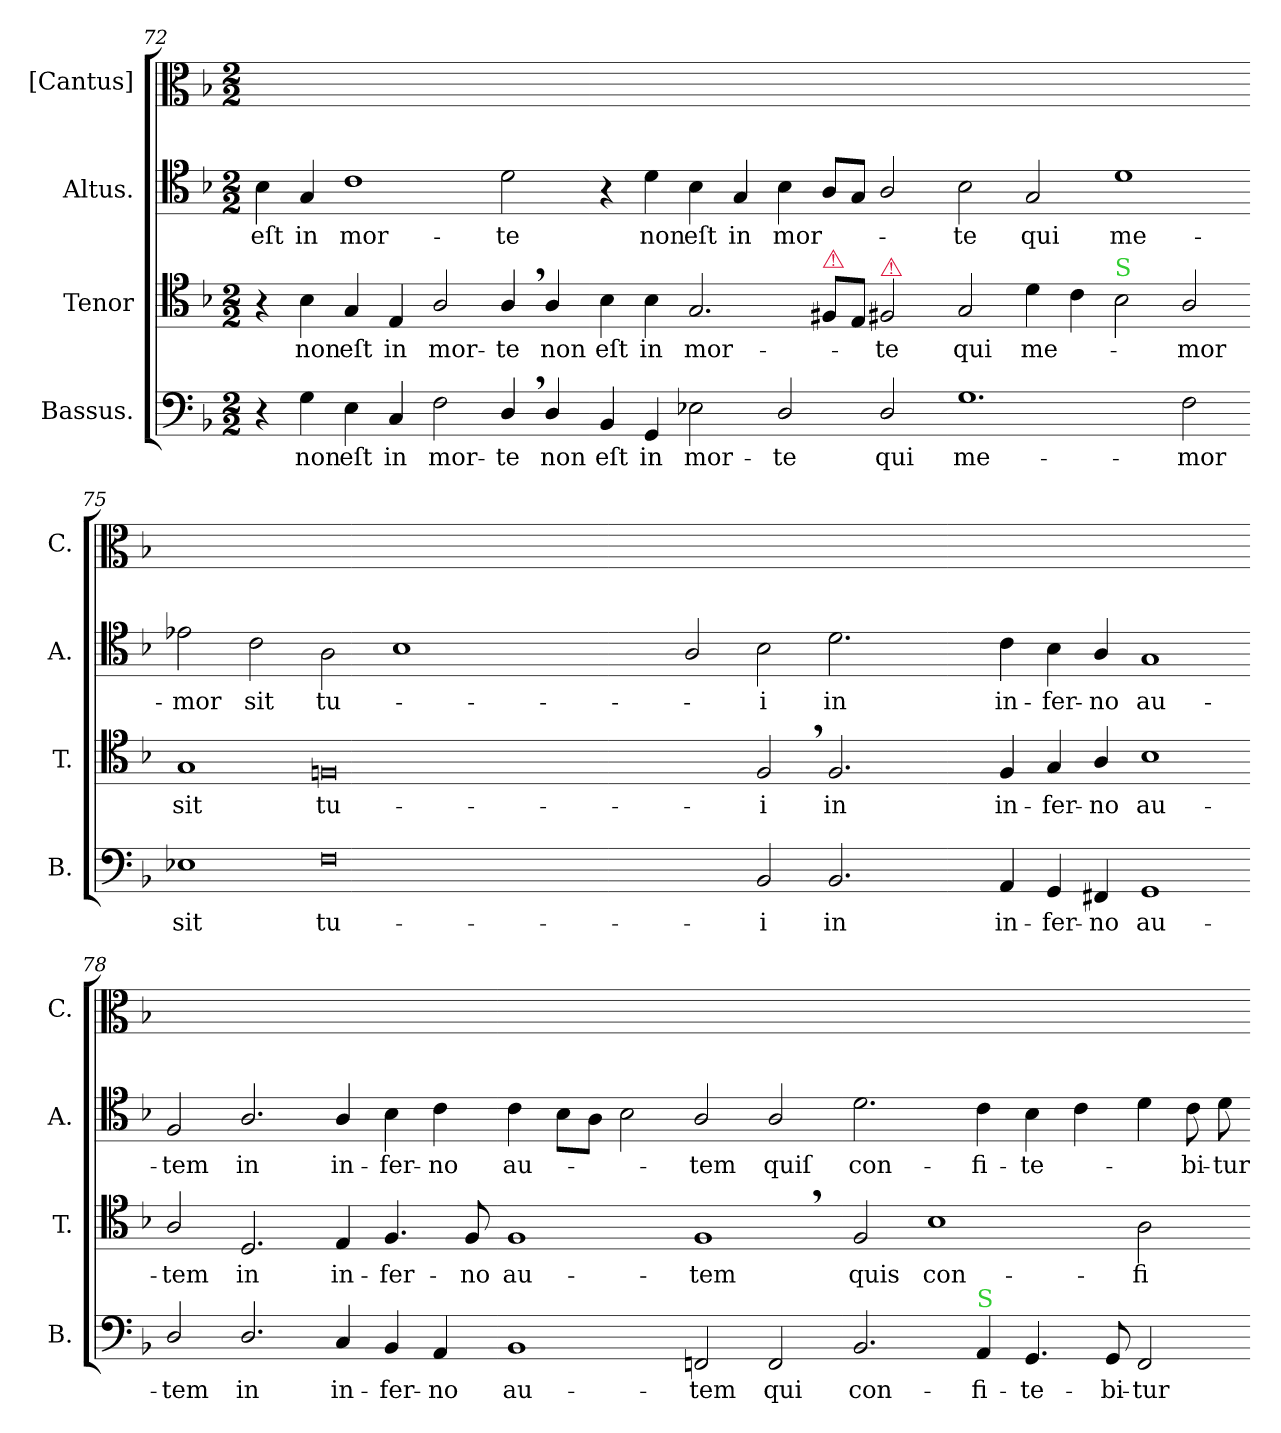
**kern	**text	**kern	**text	**kern	**text	**kern
*part4	*part4	*part3	*part3	*part2	*part2	*part1
*staff4	*staff4	*staff3	*staff3	*staff2	*staff2	*staff1
*I"Bassus.	*	*I"Tenor	*	*I"Altus.	*	*I"[Cantus]
*I'B.	*	*I'T.	*	*I'A.	*	*I'C.
*clefF4	*	*clefC4	*	*clefC4	*	*clefC3
*k[b-]	*	*k[b-]	*	*k[b-]	*	*k[b-]
*F:	*	*F:	*	*F:	*	*F:
*M2/2	*	*M2/2	*	*M2/2	*	*M2/2
=72	=72	=72	=72	=72	=72	=72
4r	.	4r	.	4B-\	eſt	0ryy
4G\	non	4B-\	non	4G/	in	.
4E\	eſt	4G/	eſt	1c\	mor-	.
4C/	in	4E/	in	.	.	.
2F\	mor-	2A/	mor-	.	.	.
4D,</	-te	4A,</	-te	2d\	-te	.
4D/	non	4A/	non	.	.	.
=73-	=73-	=73-	=73-	=73-	=73-	=73-
4BB-/	eſt	4B-\	eſt	4r	.	0ryy
4GG/	in	4B-\	in	4d\	non	.
2E-X\	mor-	2.G/	mor-	4B-\	eſt	.
.	.	.	.	4G/	in	.
2D/	-te	.	.	4B-\	mor-	.
!	!	!LO:TX:a:color=crimson:t=⚠	!	!	!	!
.	.	8F#X/L	.	8A/L	.	.
.	.	8E/J	.	8G/J	.	.
!	!	!LO:TX:a:color=crimson:t=⚠	!	!	!	!
2D/	qui	2F#X/	-te	2A/	.	.
=74-	=74-	=74-	=74-	=74-	=74-	=74-
1.G\	me-	2G/	qui	2B-\	-te	0ryy
.	.	4d\	me-	2G/	qui	.
.	.	4c\	.	.	.	.
!	!	!LO:TX:a:color=limegreen:t=S	!	!	!	!
.	.	2B-\	.	1d\	me-	.
2F\	-mor	2A/	-mor	.	.	.
=75-	=75-	=75-	=75-	=75-	=75-	=75-
1E-X\	sit	1G/	sit	2e-X\	-mor	0ryy
.	.	.	.	2c\	sit	.
0F\	tu-	0Fn/	tu-	2A\	tu-	.
.	.	.	.	1B-\	.	.
.	.	.	.	.	.	1ryy
.	.	.	.	2ryy	.	.
=76-	=76-	=76-	=76-	=76-	=76-	=76-
1ryy	.	1ryy	.	2ryy	.	0ryy
.	.	.	.	2A/	.	.
2BB-/	-i	2F,</	-i	2B-\	-i	.
2.BB-/	in	2.F/	in	2.d\	in	.
.	.	.	.	.	.	4ryy
=77-	=77-	=77-	=77-	=77-	=77-	=77-
4ryy	.	4ryy	.	4ryy	.	0ryy
4AA/	in-	4F/	in-	4c\	in-	.
4GG/	-fer-	4G/	-fer-	4B-\	-fer-	.
4FF#X/	-no	4A/	-no	4A/	-no	.
1GG/	au-	1B-\	au-	1G/	au-	.
=78-	=78-	=78-	=78-	=78-	=78-	=78-
2D/	-tem	2A/	-tem	2F/	-tem	0ryy
!	!LO:LY:i	!	!LO:LY:i	!	!	!
2.D/	in	2.D/	in	2.A/	in	.
!	!LO:LY:i	!	!LO:LY:i	!	!	!
4C/	in-	4E/	in-	4A/	in-	.
!	!LO:LY:i	!	!LO:LY:i	!	!	!
4BB-/	-fer-	4.F/	-fer-	4B-\	-fer-	.
!	!LO:LY:i	!	!	!	!	!
4AA/	-no	.	.	4c\	-no	.
!	!	!	!LO:LY:i	!	!	!
.	.	8F/	-no	.	.	.
=79-	=79-	=79-	=79-	=79-	=79-	=79-
!	!LO:LY:i	!	!LO:LY:i	!	!	!
1BB-/	au-	1F/	au-	4c\	au-	0ryy
.	.	.	.	8B-\L	.	.
.	.	.	.	8A\J	.	.
.	.	.	.	2B-\	.	.
!	!LO:LY:i	!	!LO:LY:i	!	!	!
2FFn/	-tem	1F,</	-tem	2A/	-tem	.
2FF/	qui	.	.	2A/	quiſ	.
=80-	=80-	=80-	=80-	=80-	=80-	=80-
2.BB-/	con-	2F/	quis	2.d\	con-	0ryy
.	.	1B-\	con-	.	.	.
!LO:TX:a:color=limegreen:t=S	!	!	!	!	!	!
4AA/	-fi-	.	.	4c\	-fi-	.
4.GG/	-te-	.	.	4B-\	-te-	.
.	.	.	.	4c\	.	.
8GG/	-bi-	.	.	.	.	.
2FF/	-tur	2A\	-fi-	4d\	.	.
.	.	.	.	8c\	-bi-	.
.	.	.	.	8d\	-tur	.
=-	=-	=-	=-	=-	=-	=-
*-	*-	*-	*-	*-	*-	*-
